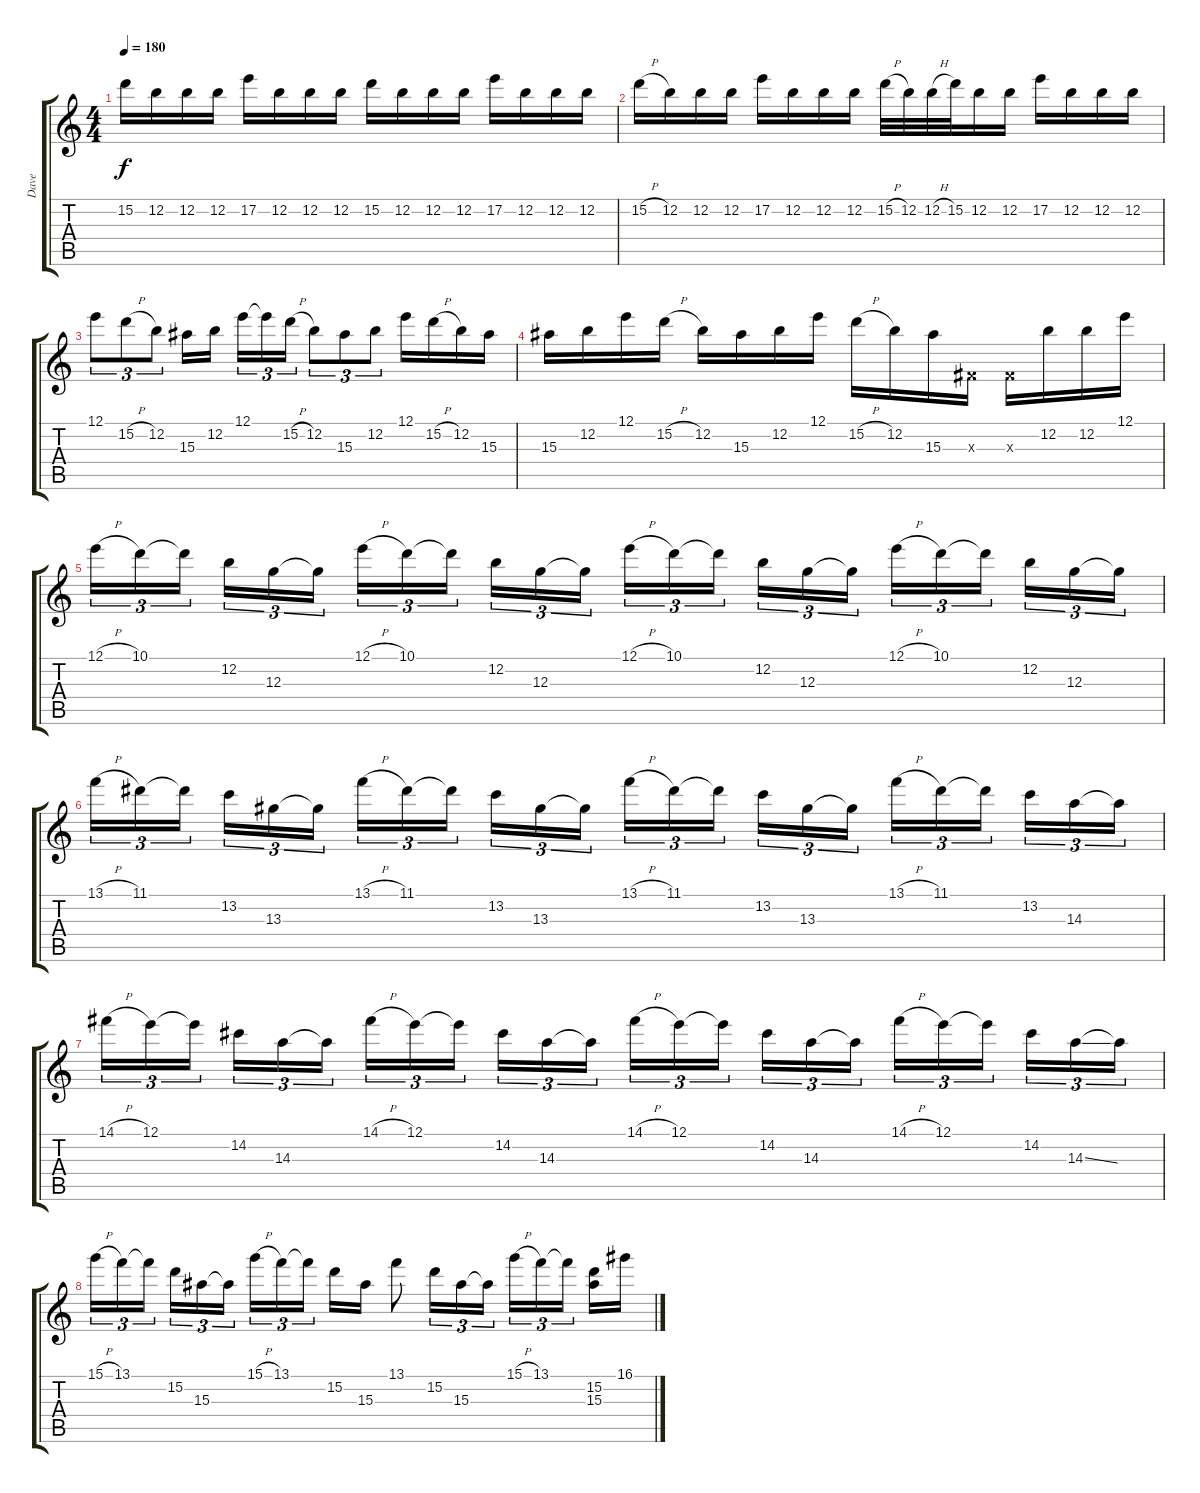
\track ("Dave" "Dave") {instrument distortionguitar}
\staff {score tabs}
\tuning (E4 B3 G3 D3 A2 E2) {hide}
\ts (4 4)
\tempo 180
\clef g2
\ks c
15.2.16{dy f} 12.2.16 12.2.16 12.2.16 17.2.16 12.2.16 12.2.16 12.2.16 15.2.16 12.2.16 12.2.16 12.2.16 17.2.16 12.2.16 12.2.16 12.2.16 |
15.2{h}.16 12.2.16 12.2.16 12.2.16 17.2.16 12.2.16 12.2.16 12.2.16 15.2{h}.32 12.2.32 12.2{h}.32 15.2.32 12.2.16 12.2.16 17.2.16 12.2.16 12.2.16 12.2.16 |
12.1.8{tu (3 2)} 15.2{h}.8{tu (3 2)} 12.2.8{tu (3 2)} 15.3.16 12.2.16 12.1.16{tu (3 2)} 12.1{t}.16{tu (3 2)} 15.2{h}.16{tu (3 2)} 12.2.8{tu (3 2)} 15.3.8{tu (3 2)} 12.2.8{tu (3 2)} 12.1.16 15.2{h}.16 12.2.16 15.3.16 |
15.3.16 12.2.16 12.1.16 15.2{h}.16 12.2.16 15.3.16 12.2.16 12.1.16 15.2{h}.16 12.2.16 15.3.16 -1.3{x}.16 -1.3{x}.16 12.2.16 12.2.16 12.1.16 |
12.1{h}.16{tu (3 2)} 10.1.16{tu (3 2)} 10.1{t}.16{tu (3 2)} 12.2.16{tu (3 2)} 12.3.16{tu (3 2)} 12.3{t}.16{tu (3 2)} 12.1{h}.16{tu (3 2)} 10.1.16{tu (3 2)} 10.1{t}.16{tu (3 2)} 12.2.16{tu (3 2)} 12.3.16{tu (3 2)} 12.3{t}.16{tu (3 2)} 12.1{h}.16{tu (3 2)} 10.1.16{tu (3 2)} 10.1{t}.16{tu (3 2)} 12.2.16{tu (3 2)} 12.3.16{tu (3 2)} 12.3{t}.16{tu (3 2)} 12.1{h}.16{tu (3 2)} 10.1.16{tu (3 2)} 10.1{t}.16{tu (3 2)} 12.2.16{tu (3 2)} 12.3.16{tu (3 2)} 12.3{t}.16{tu (3 2)} |
13.1{h}.16{tu (3 2)} 11.1.16{tu (3 2)} 11.1{t}.16{tu (3 2)} 13.2.16{tu (3 2)} 13.3.16{tu (3 2)} 13.3{t}.16{tu (3 2)} 13.1{h}.16{tu (3 2)} 11.1.16{tu (3 2)} 11.1{t}.16{tu (3 2)} 13.2.16{tu (3 2)} 13.3.16{tu (3 2)} 13.3{t}.16{tu (3 2)} 13.1{h}.16{tu (3 2)} 11.1.16{tu (3 2)} 11.1{t}.16{tu (3 2)} 13.2.16{tu (3 2)} 13.3.16{tu (3 2)} 13.3{t}.16{tu (3 2)} 13.1{h}.16{tu (3 2)} 11.1.16{tu (3 2)} 11.1{t}.16{tu (3 2)} 13.2.16{tu (3 2)} 14.3.16{tu (3 2)} 14.3{t}.16{tu (3 2)} |
14.1{h}.16{tu (3 2)} 12.1.16{tu (3 2)} 12.1{t}.16{tu (3 2)} 14.2.16{tu (3 2)} 14.3.16{tu (3 2)} 14.3{t}.16{tu (3 2)} 14.1{h}.16{tu (3 2)} 12.1.16{tu (3 2)} 12.1{t}.16{tu (3 2)} 14.2.16{tu (3 2)} 14.3.16{tu (3 2)} 14.3{t}.16{tu (3 2)} 14.1{h}.16{tu (3 2)} 12.1.16{tu (3 2)} 12.1{t}.16{tu (3 2)} 14.2.16{tu (3 2)} 14.3.16{tu (3 2)} 14.3{t}.16{tu (3 2)} 14.1{h}.16{tu (3 2)} 12.1.16{tu (3 2)} 12.1{t}.16{tu (3 2)} 14.2.16{tu (3 2)} 14.3{ss}.16{tu (3 2)} 14.3{t}.16{tu (3 2)} |
15.1{h}.16{tu (3 2)} 13.1.16{tu (3 2)} 13.1{t}.16{tu (3 2)} 15.2.16{tu (3 2)} 15.3.16{tu (3 2)} 15.3{t}.16{tu (3 2)} 15.1{h}.16{tu (3 2)} 13.1.16{tu (3 2)} 13.1{t}.16{tu (3 2)} 15.2.16 15.3.16 13.1.8 15.2.16{tu (3 2)} 15.3.16{tu (3 2)} 15.3{t}.16{tu (3 2)} 15.1{h}.16{tu (3 2)} 13.1.16{tu (3 2)} 13.1{t}.16{tu (3 2)} (15.2 15.3).16 16.1.16
